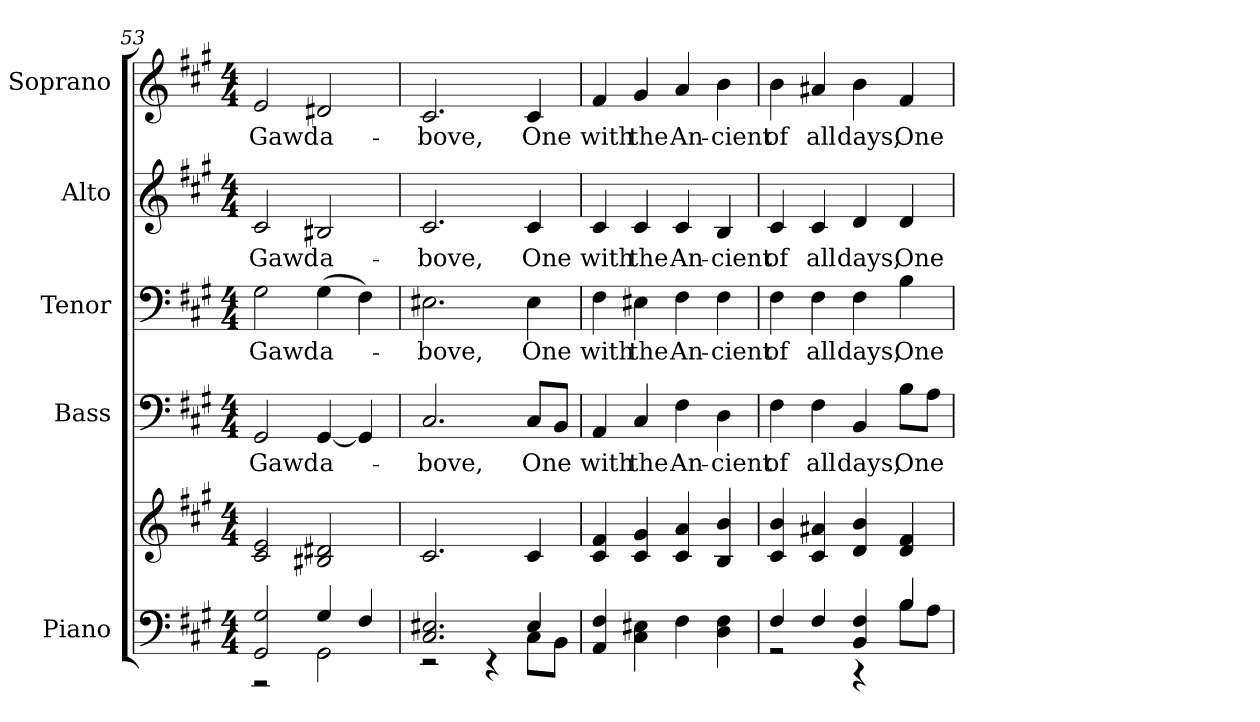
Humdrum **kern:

**kern	**kern	**kern	**text	**kern	**text	**kern	**text	**kern	**text
*part5	*part5	*part4	*part4	*part3	*part3	*part2	*part2	*part1	*part1
*staff6	*staff5	*staff4	*staff4	*staff3	*staff3	*staff2	*staff2	*staff1	*staff1
*I"Piano	*	*I"Bass	*	*I"Tenor	*	*I"Alto	*	*I"Soprano	*
*I'Pno.	*	*I'B.	*	*I'T.	*	*I'A.	*	*I'S.	*
*clefF4	*clefG2	*clefF4	*	*clefF4	*	*clefG2	*	*clefG2	*
*k[f#c#g#]	*k[f#c#g#]	*k[f#c#g#]	*	*k[f#c#g#]	*	*k[f#c#g#]	*	*k[f#c#g#]	*
*A:	*A:	*A:	*	*A:	*	*A:	*	*A:	*
*M4/4	*M4/4	*M4/4	*	*M4/4	*	*M4/4	*	*M4/4	*
=53	=53	=53	=53	=53	=53	=53	=53	=53	=53
*^	*	*	*	*	*	*	*	*	*
!	!	!	!	!LO:LY:b:color=#000000	!	!	!	!	!	!
!	!	!	!	!	!	!LO:LY:b:color=#000000	!	!	!	!
!	!	!	!	!	!	!	!	!LO:LY:b:color=#000000	!	!
!	!	!	!	!	!	!	!	!	!	!LO:LY:b:color=#000000
2GG#i/ 2G#i	2r	2c#i/ 2ei	2GG#i/	Gawd	2G#i\	Gawd	2c#i/	Gawd	2ei/	Gawd
!	!	!	!	!LO:LY:b:color=#000000	!	!	!	!	!	!
!	!	!	!	!	!	!LO:LY:b:color=#000000	!	!	!	!
!	!	!	!	!	!	!	!	!LO:LY:b:color=#000000	!	!
!	!	!	!	!	!	!	!	!	!	!LO:LY:b:color=#000000
4G#i/	2GG#i\	2B#Xi/ 2d#Xi	[<4GG#i/	a-	(4G#i\	a-	2B#Xi/	a-	2d#Xi/	a-
4F#i/	.	.	4GG#i/]	.	4F#i\)	.	.	.	.	.
!!LO:PB:g=z
=54	=54	=54	=54	=54	=54	=54	=54	=54	=54	=54
!	!	!	!	!LO:LY:b:color=#000000	!	!	!	!	!	!
!	!	!	!	!	!	!LO:LY:b:color=#000000	!	!	!	!
!	!	!	!	!	!	!	!	!LO:LY:b:color=#000000	!	!
!	!	!	!	!	!	!	!	!	!	!LO:LY:b:color=#000000
2.C#i/ 2.E#Xi	2r	2.c#i/	2.C#i/	-bove,	2.E#Xi\	-bove,	2.c#i/	-bove,	2.c#i/	-bove,
.	4r	.	.	.	.	.	.	.	.	.
!	!	!	!	!LO:LY:b:color=#000000	!	!	!	!	!	!
!	!	!	!	!	!	!LO:LY:b:color=#000000	!	!	!	!
!	!	!	!	!	!	!	!	!LO:LY:b:color=#000000	!	!
!	!	!	!	!	!	!	!	!	!	!LO:LY:b:color=#000000
4E#i/	8C#i\L	4c#i/	8C#i/L	One	4E#i\	One	4c#i/	One	4c#i/	One
.	8BBi\J	.	8BBi/J	.	.	.	.	.	.	.
*v	*v	*	*	*	*	*	*	*	*	*
=55	=55	=55	=55	=55	=55	=55	=55	=55	=55
*^	*	*	*	*	*	*	*	*	*
!	!	!	!	!LO:LY:b:color=#000000	!	!	!	!	!	!
*v	*v	*	*	*	*	*	*	*	*	*
*^	*	*	*	*	*	*	*	*	*
!	!	!	!	!	!	!LO:LY:b:color=#000000	!	!	!	!
*v	*v	*	*	*	*	*	*	*	*	*
*^	*	*	*	*	*	*	*	*	*
!	!	!	!	!	!	!	!	!LO:LY:b:color=#000000	!	!
*v	*v	*	*	*	*	*	*	*	*	*
*^	*	*	*	*	*	*	*	*	*
!	!	!	!	!	!	!	!	!	!	!LO:LY:b:color=#000000
*v	*v	*	*	*	*	*	*	*	*	*
4AAi/ 4F#i	4c#i/ 4f#i	4AAi/	with	4F#i\	with	4c#i/	with	4f#i/	with
!	!	!	!LO:LY:b:color=#000000	!	!	!	!	!	!
!	!	!	!	!	!LO:LY:b:color=#000000	!	!	!	!
!	!	!	!	!	!	!	!LO:LY:b:color=#000000	!	!
!	!	!	!	!	!	!	!	!	!LO:LY:b:color=#000000
4C#i\ 4E#Xi	4c#i/ 4g#i	4C#i/	the	4E#Xi\	the	4c#i/	the	4g#i/	the
!	!	!	!LO:LY:b:color=#000000	!	!	!	!	!	!
!	!	!	!	!	!LO:LY:b:color=#000000	!	!	!	!
!	!	!	!	!	!	!	!LO:LY:b:color=#000000	!	!
!	!	!	!	!	!	!	!	!	!LO:LY:b:color=#000000
4F#i\	4c#i/ 4ai	4F#i\	An-	4F#i\	An-	4c#i/	An-	4ai/	An-
!	!	!	!LO:LY:b:color=#000000	!	!	!	!	!	!
!	!	!	!	!	!LO:LY:b:color=#000000	!	!	!	!
!	!	!	!	!	!	!	!LO:LY:b:color=#000000	!	!
!	!	!	!	!	!	!	!	!	!LO:LY:b:color=#000000
4Di\ 4F#i	4Bi/ 4bi	4Di\	-cient	4F#i\	-cient	4Bi/	-cient	4bi\	-cient
!!LO:PB:g=z
=56	=56	=56	=56	=56	=56	=56	=56	=56	=56
*^	*	*	*	*	*	*	*	*	*
!	!	!	!	!LO:LY:b:color=#000000	!	!	!	!	!	!
!	!	!	!	!	!	!LO:LY:b:color=#000000	!	!	!	!
!	!	!	!	!	!	!	!	!LO:LY:b:color=#000000	!	!
!	!	!	!	!	!	!	!	!	!	!LO:LY:b:color=#000000
4F#i/	2r	4c#i/ 4bi	4F#i\	of	4F#i\	of	4c#i/	of	4bi\	of
!	!	!	!	!LO:LY:b:color=#000000	!	!	!	!	!	!
!	!	!	!	!	!	!LO:LY:b:color=#000000	!	!	!	!
!	!	!	!	!	!	!	!	!LO:LY:b:color=#000000	!	!
!	!	!	!	!	!	!	!	!	!	!LO:LY:b:color=#000000
4F#i/	.	4c#i/ 4a#Xi	4F#i\	all	4F#i\	all	4c#i/	all	4a#Xi/	all
!	!	!	!	!LO:LY:b:color=#000000	!	!	!	!	!	!
!	!	!	!	!	!	!LO:LY:b:color=#000000	!	!	!	!
!	!	!	!	!	!	!	!	!LO:LY:b:color=#000000	!	!
!	!	!	!	!	!	!	!	!	!	!LO:LY:b:color=#000000
4BBi/ 4F#i	4r	4di/ 4bi	4BBi/	days,	4F#i\	days,	4di/	days,	4bi\	days,
!	!	!	!	!LO:LY:b:color=#000000	!	!	!	!	!	!
!	!	!	!	!	!	!LO:LY:b:color=#000000	!	!	!	!
!	!	!	!	!	!	!	!	!LO:LY:b:color=#000000	!	!
!	!	!	!	!	!	!	!	!	!	!LO:LY:b:color=#000000
4Bi/	8Bi\L	4di/ 4f#i	8Bi\L	One	4Bi\	One	4di/	One	4f#i/	One
.	8Ai\J	.	8Ai\J	.	.	.	.	.	.	.
*v	*v	*	*	*	*	*	*	*	*	*
=	=	=	=	=	=	=	=	=	=
*-	*-	*-	*-	*-	*-	*-	*-	*-	*-
